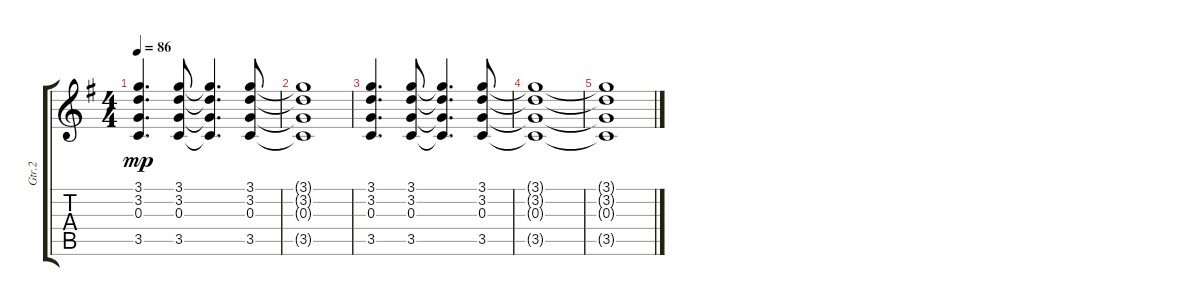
\track ("Gtr.2" "Gtr.2") {instrument electricguitarclean}
\staff {score tabs}
\tuning (E4 B3 G3 D3 A2 E2) {hide}
\ts (4 4)
\tempo 86
\clef g2
\ks g
(3.1 3.2 0.3 3.5).4{d dy mp} (3.1 3.2 0.3 3.5).8 (3.1{t} 3.2{t} 0.3{t} 3.5{t}).4{d} (3.1 3.2 0.3 3.5).8 |
(3.1{t} 3.2{t} 0.3{t} 3.5{t}).1 |
(3.1 3.2 0.3 3.5).4{d} (3.1 3.2 0.3 3.5).8 (3.1{t} 3.2{t} 0.3{t} 3.5{t}).4{d} (3.1 3.2 0.3 3.5).8 |
(3.1{t} 3.2{t} 0.3{t} 3.5{t}).1 |
(3.1{t} 3.2{t} 0.3{t} 3.5{t}).1
